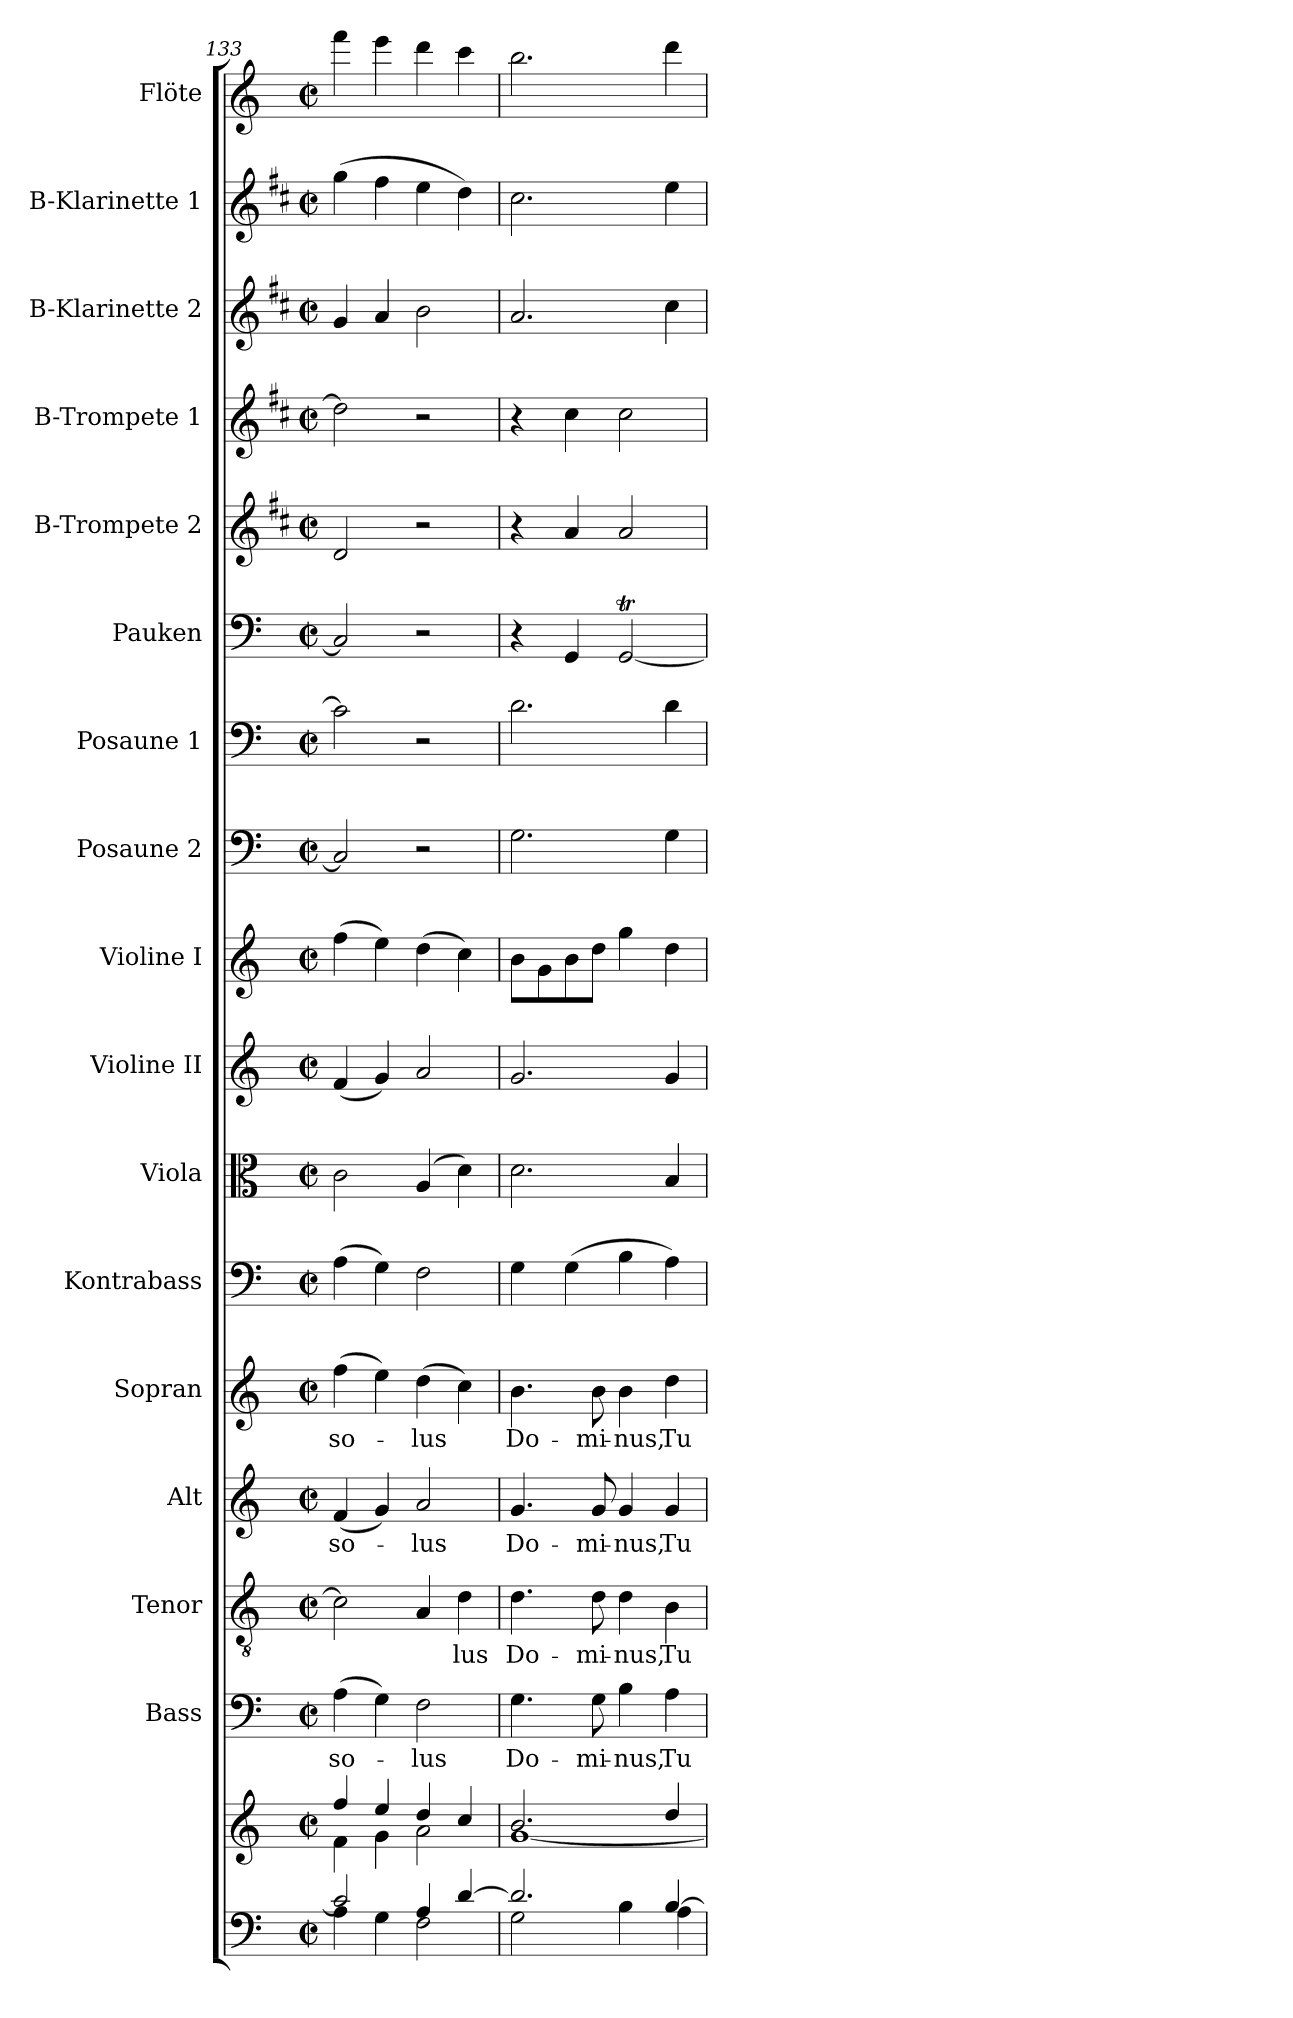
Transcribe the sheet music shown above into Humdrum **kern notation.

**kern	**kern	**kern	**text	**kern	**text	**kern	**text	**kern	**text	**kern	**kern	**kern	**kern	**kern	**kern	**kern	**kern	**kern	**kern	**kern	**kern
*part17	*part17	*part16	*part16	*part15	*part15	*part14	*part14	*part13	*part13	*part12	*part11	*part10	*part9	*part8	*part7	*part6	*part5	*part4	*part3	*part2	*part1
*staff18	*staff17	*staff16	*staff16	*staff15	*staff15	*staff14	*staff14	*staff13	*staff13	*staff12	*staff11	*staff10	*staff9	*staff8	*staff7	*staff6	*staff5	*staff4	*staff3	*staff2	*staff1
*	*	*I"Bass	*	*I"Tenor	*	*I"Alt	*	*I"Sopran	*	*I"Kontrabass	*I"Viola	*I"Violine II	*I"Violine I	*I"Posaune 2	*I"Posaune 1	*I"Pauken	*I"B-Trompete 2	*I"B-Trompete 1	*I"B-Klarinette 2	*I"B-Klarinette 1	*I"Flöte
*	*	*I'B.	*	*I'T.	*	*I'A.	*	*I'S.	*	*I'Kb.	*I'Vla.	*I'Vl. II	*I'Vl. I	*I'Pos. 2	*I'Pos. 1	*I'Pk.	*I'B Trp. 2	*I'B Trp. 1	*I'B Kl. 2	*I'B Kl. 1	*I'Fl.
*clefF4	*clefG2	*clefF4	*	*clefGv2	*	*clefG2	*	*clefG2	*	*clefF4	*clefC3	*clefG2	*clefG2	*clefF4	*clefF4	*clefF4	*clefG2	*clefG2	*clefG2	*clefG2	*clefG2
*	*	*	*	*	*	*	*	*	*	*ITrd7c12	*	*	*	*	*	*	*ITrd1c2	*ITrd1c2	*ITrd1c2	*ITrd1c2	*
*k[]	*k[]	*k[]	*	*k[]	*	*k[]	*	*k[]	*	*k[]	*k[]	*k[]	*k[]	*k[]	*k[]	*k[]	*k[]	*k[]	*k[]	*k[]	*k[]
*C:	*C:	*C:	*	*C:	*	*C:	*	*C:	*	*C:	*C:	*C:	*C:	*C:	*C:	*C:	*C:	*C:	*C:	*C:	*C:
*M2/2	*M2/2	*M2/2	*	*M2/2	*	*M2/2	*	*M2/2	*	*M2/2	*M2/2	*M2/2	*M2/2	*M2/2	*M2/2	*M2/2	*M2/2	*M2/2	*M2/2	*M2/2	*M2/2
*met(c|)	*met(c|)	*met(c|)	*	*met(c|)	*	*met(c|)	*	*met(c|)	*	*met(c|)	*met(c|)	*met(c|)	*met(c|)	*met(c|)	*met(c|)	*met(c|)	*met(c|)	*met(c|)	*met(c|)	*met(c|)	*met(c|)
=133	=133	=133	=133	=133	=133	=133	=133	=133	=133	=133	=133	=133	=133	=133	=133	=133	=133	=133	=133	=133	=133
*^	*^	*	*	*	*	*	*	*	*	*	*	*	*	*	*	*	*	*	*	*	*
!	!	!	!	!	!LO:LY:b	!	!	!	!LO:LY:b	!	!LO:LY:b	!	!	!	!	!	!	!	!	!	!	!	!
2c/]	4A\	4ff/	4f\	(>4A\	so-	2c\]	.	(<4f/	so-	(>4ff\	so-	(>4AA\	2c\	(<4f/	(>4ff\	2C/]	2c\]	2C/]	2c/	2cc\]	4f/	(>4ff\	4fff\
.	4G\	4ee/	4g\	4G\)	.	.	.	4g/)	.	4ee\)	.	4GG\)	.	4g/)	4ee\)	.	.	.	.	.	4g/	4ee\	4eee\
!	!	!	!	!	!LO:LY:b	!	!	!	!LO:LY:b	!	!LO:LY:b	!	!	!	!	!	!	!	!	!	!	!	!
4A/	2F\	4dd/	2a\	2F\	-lus	4A/	.	2a/	-lus	(>4dd\	-lus	2FF\	(4A/	2a/	(>4dd\	2r	2r	2r	2r	2r	2a\	4dd\	4ddd\
!	!	!	!	!	!	!	!LO:LY:b	!	!	!	!	!	!	!	!	!	!	!	!	!	!	!	!
[>4d/	.	4cc/	.	.	.	4d\	-lus	.	.	4cc\)	.	.	4d\)	.	4cc\)	.	.	.	.	.	.	4cc\)	4ccc\
=134	=134	=134	=134	=134	=134	=134	=134	=134	=134	=134	=134	=134	=134	=134	=134	=134	=134	=134	=134	=134	=134	=134	=134
!	!	!	!	!	!LO:LY:b	!	!LO:LY:b	!	!LO:LY:b	!	!LO:LY:b	!	!	!	!	!	!	!	!	!	!	!	!
2.d/]	2G\	2.b/	[<1g	4.G\	Do-	4.d\	Do-	4.g/	Do-	4.b\	Do-	4GG\	2.d\	2.g/	8b\L	2.G\	2.d\	4r	4r	4r	2.g/	2.b\	2.bb\
.	.	.	.	.	.	.	.	.	.	.	.	.	.	.	8g\	.	.	.	.	.	.	.	.
.	.	.	.	.	.	.	.	.	.	.	.	(>4GG\	.	.	8b\	.	.	4GG/	4g/	4b\	.	.	.
!	!	!	!	!	!LO:LY:b	!	!LO:LY:b	!	!LO:LY:b	!	!LO:LY:b	!	!	!	!	!	!	!	!	!	!	!	!
.	.	.	.	8G\	-mi-	8d\	-mi-	8g/	-mi-	8b\	-mi-	.	.	.	8dd\J	.	.	.	.	.	.	.	.
!	!	!	!	!	!LO:LY:b	!	!LO:LY:b	!	!LO:LY:b	!	!LO:LY:b	!	!	!	!	!	!	!	!	!	!	!	!
.	4B\	.	.	4B\	-nus,	4d\	-nus,	4g/	-nus,	4b\	-nus,	4BB\	.	.	4gg\	.	.	[2GGT/	2g/	2b\	.	.	.
!	!	!	!	!	!LO:LY:b	!	!LO:LY:b	!	!LO:LY:b	!	!LO:LY:b	!	!	!	!	!	!	!	!	!	!	!	!
[>4B/	4A\	4dd/	.	4A\	Tu	4B\	Tu	4g/	Tu	4dd\	Tu	4AA\)	4B/	4g/	4dd\	4G\	4d\	.	.	.	4b\	4dd\	4ddd\
*v	*v	*	*	*	*	*	*	*	*	*	*	*	*	*	*	*	*	*	*	*	*	*	*
*	*v	*v	*	*	*	*	*	*	*	*	*	*	*	*	*	*	*	*	*	*	*	*
=	=	=	=	=	=	=	=	=	=	=	=	=	=	=	=	=	=	=	=	=	=
*-	*-	*-	*-	*-	*-	*-	*-	*-	*-	*-	*-	*-	*-	*-	*-	*-	*-	*-	*-	*-	*-
